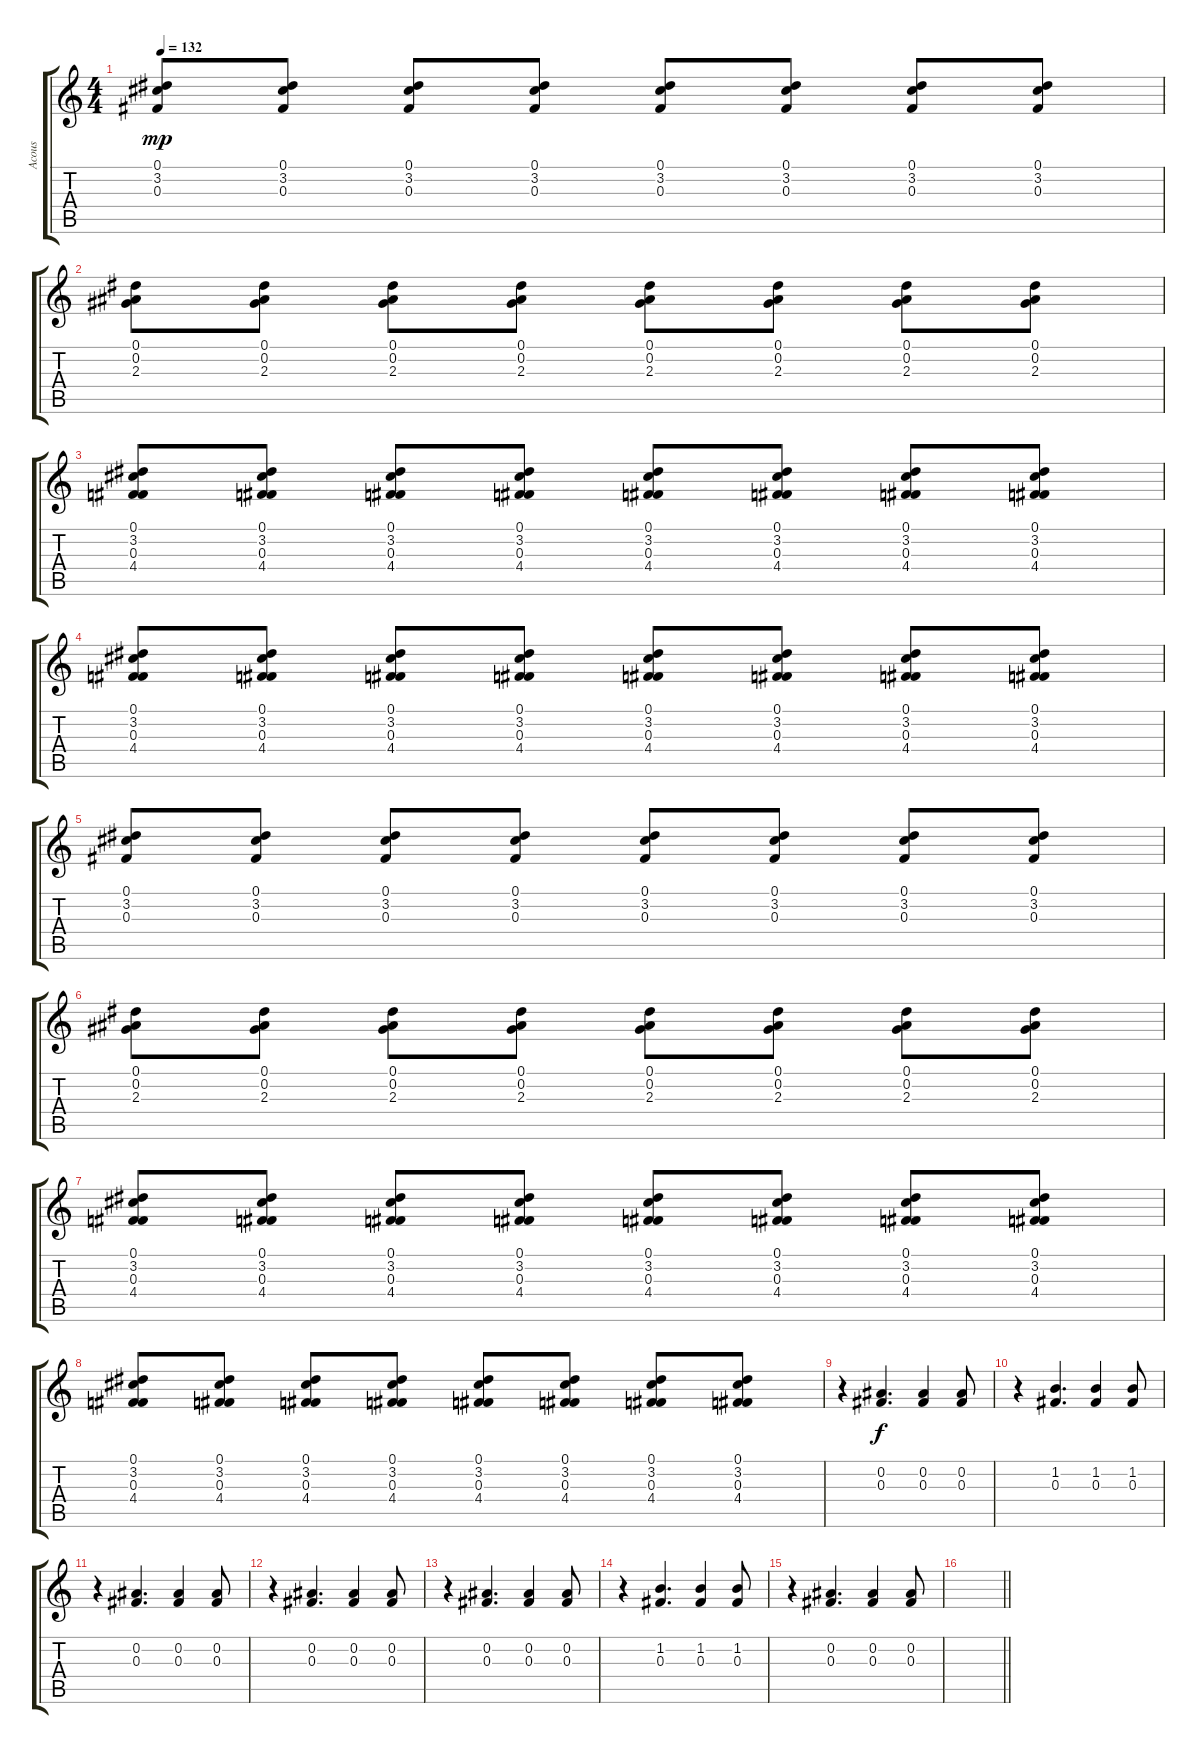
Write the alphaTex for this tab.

\track ("Acous" "Acous") {instrument acousticguitarsteel}
\staff {score tabs}
\tuning (Eb4 Bb3 Gb3 Db3 Ab2 Eb2) {hide}
\ts (4 4)
\tempo 132
\clef g2
\ks c
(0.1 3.2 0.3).8{dy mp} (0.1 3.2 0.3).8 (0.1 3.2 0.3).8 (0.1 3.2 0.3).8 (0.1 3.2 0.3).8 (0.1 3.2 0.3).8 (0.1 3.2 0.3).8 (0.1 3.2 0.3).8 |
(0.1 0.2 2.3).8 (0.1 0.2 2.3).8 (0.1 0.2 2.3).8 (0.1 0.2 2.3).8 (0.1 0.2 2.3).8 (0.1 0.2 2.3).8 (0.1 0.2 2.3).8 (0.1 0.2 2.3).8 |
(0.1 3.2 0.3 4.4).8 (0.1 3.2 0.3 4.4).8 (0.1 3.2 0.3 4.4).8 (0.1 3.2 0.3 4.4).8 (0.1 3.2 0.3 4.4).8 (0.1 3.2 0.3 4.4).8 (0.1 3.2 0.3 4.4).8 (0.1 3.2 0.3 4.4).8 |
(0.1 3.2 0.3 4.4).8 (0.1 3.2 0.3 4.4).8 (0.1 3.2 0.3 4.4).8 (0.1 3.2 0.3 4.4).8 (0.1 3.2 0.3 4.4).8 (0.1 3.2 0.3 4.4).8 (0.1 3.2 0.3 4.4).8 (0.1 3.2 0.3 4.4).8 |
(0.1 3.2 0.3).8 (0.1 3.2 0.3).8 (0.1 3.2 0.3).8 (0.1 3.2 0.3).8 (0.1 3.2 0.3).8 (0.1 3.2 0.3).8 (0.1 3.2 0.3).8 (0.1 3.2 0.3).8 |
(0.1 0.2 2.3).8 (0.1 0.2 2.3).8 (0.1 0.2 2.3).8 (0.1 0.2 2.3).8 (0.1 0.2 2.3).8 (0.1 0.2 2.3).8 (0.1 0.2 2.3).8 (0.1 0.2 2.3).8 |
(0.1 3.2 0.3 4.4).8 (0.1 3.2 0.3 4.4).8 (0.1 3.2 0.3 4.4).8 (0.1 3.2 0.3 4.4).8 (0.1 3.2 0.3 4.4).8 (0.1 3.2 0.3 4.4).8 (0.1 3.2 0.3 4.4).8 (0.1 3.2 0.3 4.4).8 |
(0.1 3.2 0.3 4.4).8 (0.1 3.2 0.3 4.4).8 (0.1 3.2 0.3 4.4).8 (0.1 3.2 0.3 4.4).8 (0.1 3.2 0.3 4.4).8 (0.1 3.2 0.3 4.4).8 (0.1 3.2 0.3 4.4).8 (0.1 3.2 0.3 4.4).8 |
r.4 (0.2 0.3).4{d dy f} (0.2 0.3).4 (0.2 0.3).8 |
r.4 (1.2 0.3).4{d} (1.2 0.3).4 (1.2 0.3).8 |
r.4 (0.2 0.3).4{d} (0.2 0.3).4 (0.2 0.3).8 |
r.4 (0.2 0.3).4{d} (0.2 0.3).4 (0.2 0.3).8 |
r.4 (0.2 0.3).4{d} (0.2 0.3).4 (0.2 0.3).8 |
r.4 (1.2 0.3).4{d} (1.2 0.3).4 (1.2 0.3).8 |
r.4 (0.2 0.3).4{d} (0.2 0.3).4 (0.2 0.3).8 |
\barLineRight lightlight
